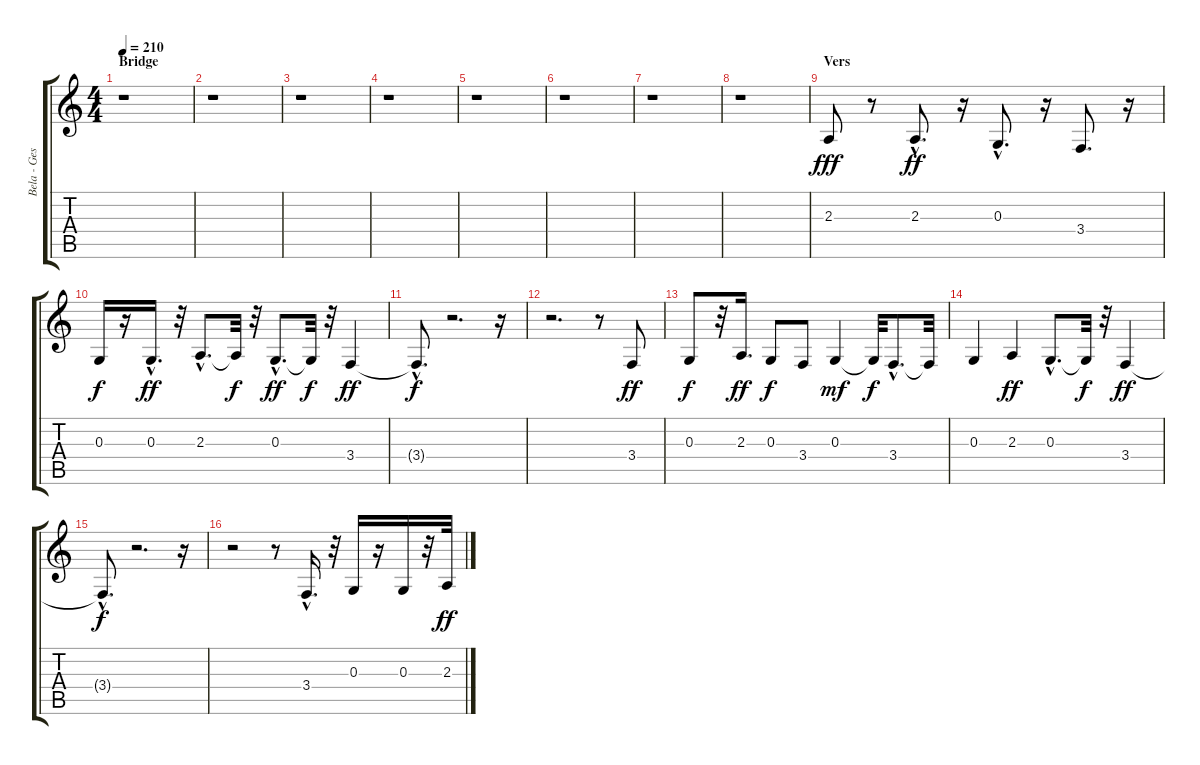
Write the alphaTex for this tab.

\track ("Bela - Gesang" "Bela - Ges") {instrument bassoon}
\staff {score tabs}
\tuning (E4 B3 G3 D3 A2 E2) {hide}
\ts (4 4)
\section ("" "Bridge")
\tempo 210
\clef g2
\ks c
r.1{dy f} |
r.1 |
r.1 |
r.1 |
r.1 |
r.1 |
r.1 |
r.1 |
\section ("" "Vers")
2.3.8{dy fff} r.8 2.3{hac}.8{d dy ff} r.16 0.3{hac}.8{d} r.16 3.4.8{d} r.16 |
0.3.16{dy f} r.16 0.3{hac}.16{d dy ff} r.32 2.3{hac}.8{d} 2.3{t}.32{dy f} r.32 0.3{hac}.8{d dy ff} 0.3{t}.32{dy f} r.32 3.4.4{dy ff} |
3.4{hac t}.8{d dy f} r.2{d} r.16 |
r.2{d} r.8 3.4.8{dy ff} |
0.3.8{dy f} r.32 2.3.16{d dy ff} 0.3.8{dy f} 3.4.8 0.3.4{dy mf} 0.3{t}.32{dy f} 3.4{hac}.8{d} 3.4{t}.32 |
0.3.4 2.3.4{dy ff} 0.3{hac}.8{d} 0.3{t}.32{dy f} r.32 3.4.4{dy ff} |
3.4{hac t}.8{d dy f} r.2{d} r.16 |
r.2 r.8 3.4{hac}.16{d} r.32 0.3.16 r.16 0.3.16 r.32 2.3.32{dy ff}
